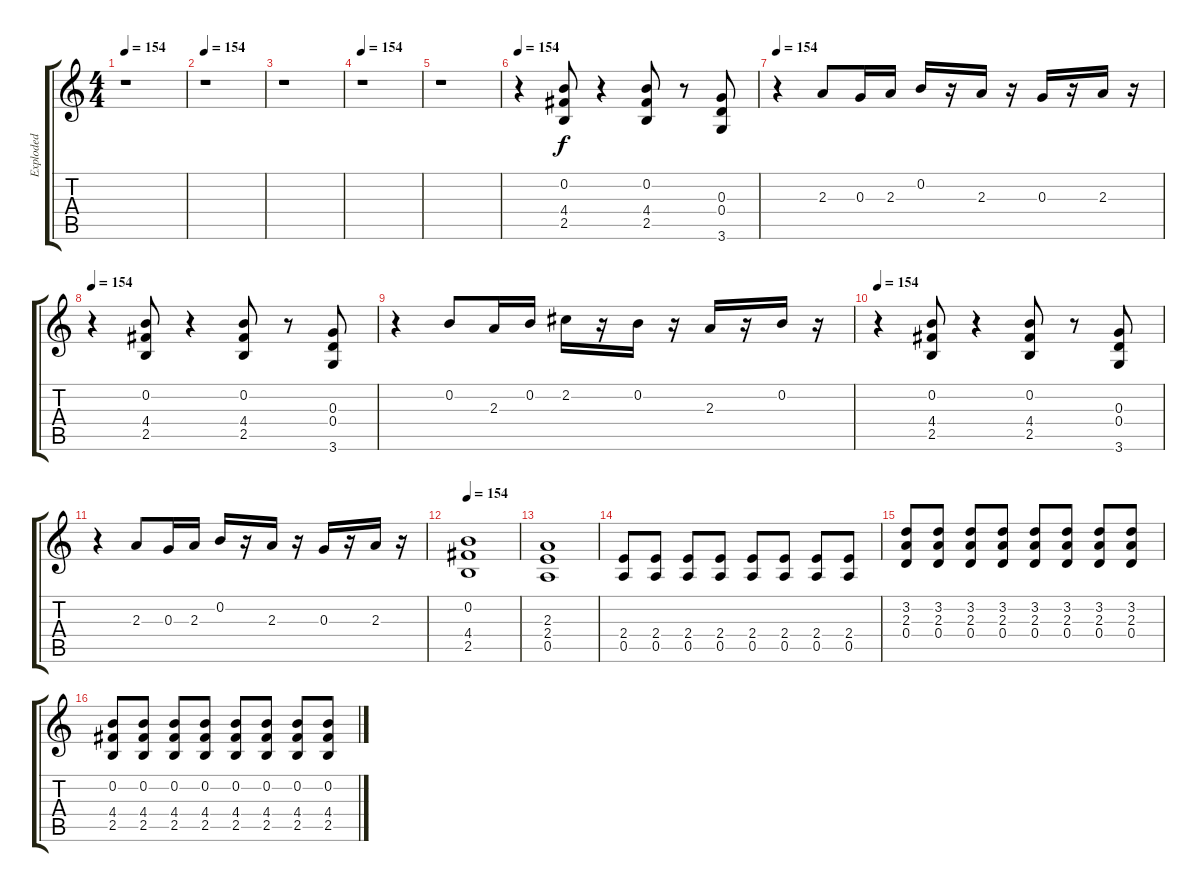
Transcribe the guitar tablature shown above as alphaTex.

\track ("Exploded" "Exploded") {instrument distortionguitar}
\staff {score tabs}
\tuning (E4 B3 G3 D3 A2 E2) {hide}
\ts (4 4)
\tempo 154
\clef g2
\ks c
r.1{dy f} |
\tempo 154
r.1 |
r.1 |
\tempo 154
r.1 |
r.1 |
\tempo 154
r.4 (0.2 4.4 2.5).8 r.4 (0.2 4.4 2.5).8 r.8 (0.3 0.4 3.6).8 |
\tempo 154
r.4 2.3.8 0.3.16 2.3.16 0.2.16 r.16 2.3.16 r.16 0.3.16 r.16 2.3.16 r.16 |
\tempo 154
r.4 (0.2 4.4 2.5).8 r.4 (0.2 4.4 2.5).8 r.8 (0.3 0.4 3.6).8 |
r.4 0.2.8 2.3.16 0.2.16 2.2.16 r.16 0.2.16 r.16 2.3.16 r.16 0.2.16 r.16 |
\tempo 154
r.4 (0.2 4.4 2.5).8 r.4 (0.2 4.4 2.5).8 r.8 (0.3 0.4 3.6).8 |
r.4 2.3.8 0.3.16 2.3.16 0.2.16 r.16 2.3.16 r.16 0.3.16 r.16 2.3.16 r.16 |
\tempo 154
(0.2 4.4 2.5).1 |
(2.3 2.4 0.5).1 |
(2.4 0.5).8 (2.4 0.5).8 (2.4 0.5).8 (2.4 0.5).8 (2.4 0.5).8 (2.4 0.5).8 (2.4 0.5).8 (2.4 0.5).8 |
(3.2 2.3 0.4).8 (3.2 2.3 0.4).8 (3.2 2.3 0.4).8 (3.2 2.3 0.4).8 (3.2 2.3 0.4).8 (3.2 2.3 0.4).8 (3.2 2.3 0.4).8 (3.2 2.3 0.4).8 |
(0.2 4.4 2.5).8 (0.2 4.4 2.5).8 (0.2 4.4 2.5).8 (0.2 4.4 2.5).8 (0.2 4.4 2.5).8 (0.2 4.4 2.5).8 (0.2 4.4 2.5).8 (0.2 4.4 2.5).8
